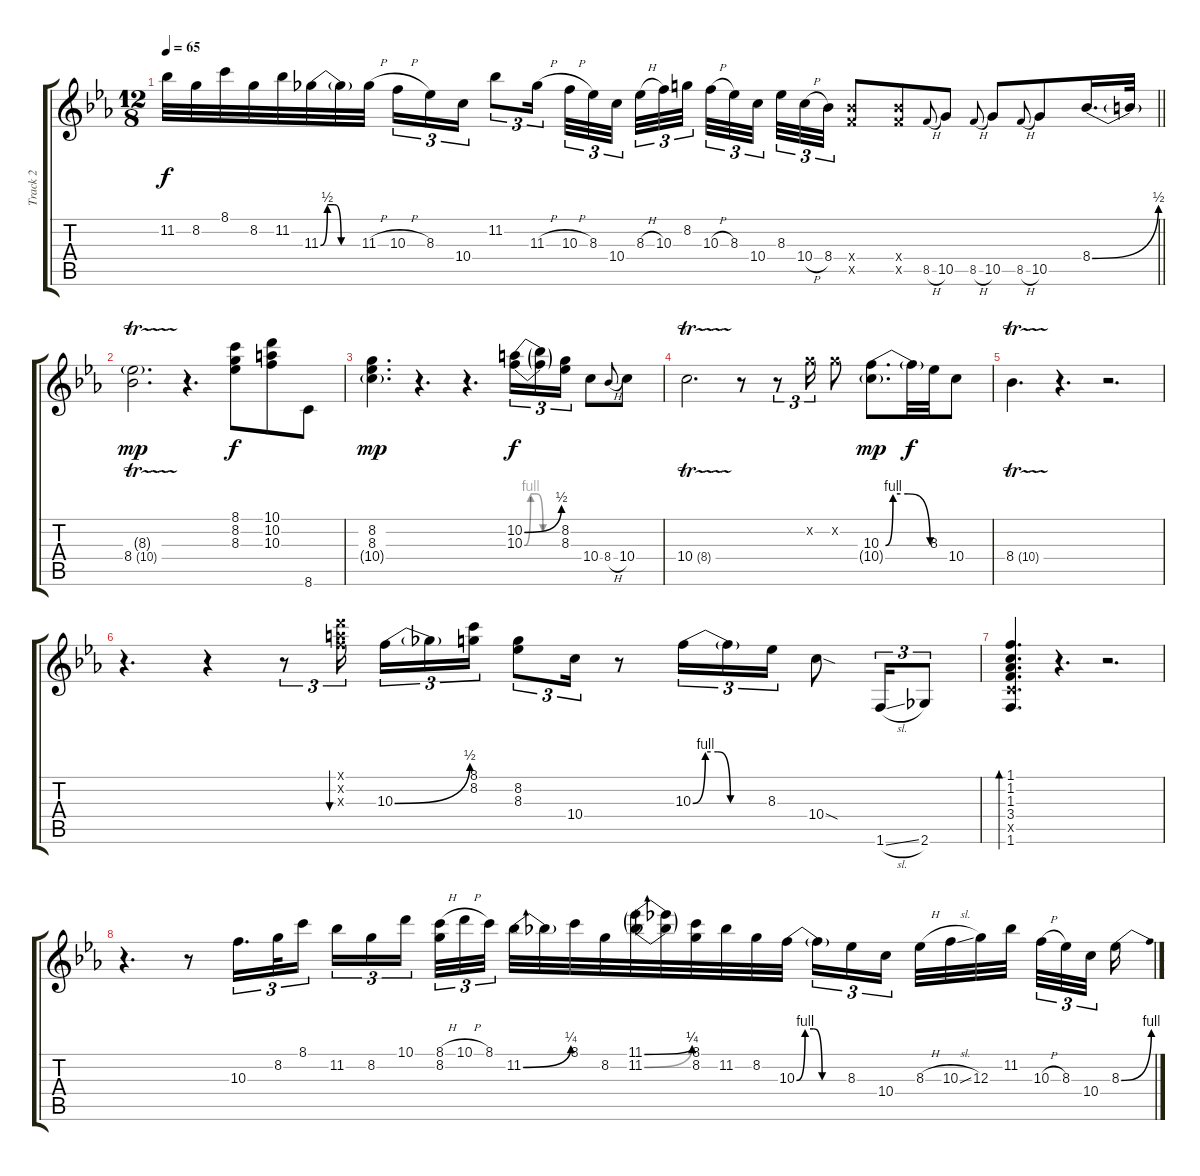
\track ("Track 2" "Track 2") {instrument electricguitarjazz}
\staff {score tabs}
\tuning (E4 B3 G3 D3 A2 E2) {hide}
\ts (12 8)
\tempo 65
\clef g2
\barLineRight lightlight
\ks cminor
11.2.32{dy f} 8.2.32 8.1.32 8.2.32 11.2.32 11.3{be (custom 0 0 10 2 20 2 30 0 60 0)}.32 11.3{t}.32 11.3{h}.32{beam splitsecondary} 10.3{h}.16{tu (3 2)} 8.3.16{tu (3 2)} 10.4.16{tu (3 2)} 11.2.8{tu (3 2)} 11.3{h}.16{tu (3 2) beam splitsecondary} 10.3{h}.32{tu (3 2)} 8.3.32{tu (3 2)} 10.4.32{tu (3 2) beam splitsecondary} 8.3{h}.32{tu (3 2)} 10.3.32{tu (3 2)} 8.2.32{tu (3 2) beam splitsecondary} 10.3{h}.32{tu (3 2)} 8.3.32{tu (3 2)} 10.4.32{tu (3 2) beam splitsecondary} 8.3.32{tu (3 2)} 10.4{h}.32{tu (3 2)} 8.4.32{tu (3 2)} (8.4{x} 8.5{x}).8 (8.4{x} 8.5{x}).8 8.5{h}.8{gr onbeat} 10.5.8 8.5{h}.8{gr onbeat} 10.5.8 8.5{h}.8{gr onbeat} 10.5.8 8.4{be (bend 0 0 60 2)}.16{d} 8.4{t}.32 |
(8.3{g} 8.4{tr (10 64)}).2{d dy mp} r.4{d} (8.1 8.2 8.3).8{dy f} (10.1 10.2 10.3).8 8.6.8 |
(8.2 8.3 10.4{g}).4{d dy mp} r.4{d} r.4{d} (10.2{be (bend 0 0 60 2)} 10.3{be (custom 0 0 10 4 20 4 30 0 60 0)}).16{tu (3 2) dy f} (10.2{t} 10.3{t}).16{tu (3 2)} (8.2 8.3).16{tu (3 2)} 10.4.8 8.4{h}.8{gr onbeat} 10.4.8 |
10.4{tr (8 64)}.2{d} r.8 r.8{tu (3 2)} 8.2{x}.16{tu (3 2)} 8.2{x}.8 (10.3{be (custom 0 0 10 4 20 4 30 4 60 0)} 10.4{g}).8{d dy mp} 10.3{t}.32{dy f} 8.3.32 10.4.8 |
8.4{tr (10 64)}.4{d} r.4{d} r.2{d} |
r.4{d} r.4 r.8{tu (3 2)} (10.1{x} 10.2{x} 10.3{x}).16{tu (3 2) bu 120} 10.3{be (bend 0 0 60 2)}.16{tu (3 2)} 10.3{t}.16{tu (3 2)} (8.1 8.2).16{tu (3 2)} (8.2 8.3).8{tu (3 2)} 10.4.16{tu (3 2)} r.8 10.3{be (custom 0 0 10 4 20 4 30 0 60 0)}.16{tu (3 2)} 10.3{t}.16{tu (3 2)} 8.3.16{tu (3 2)} 10.4{sod}.8 1.6{sl}.16{tu (3 2)} 2.6.8{tu (3 2)} |
(1.1 1.2 1.3 3.4 3.5{x} 1.6).4{d bd 120} r.4{d} r.2{d} |
r.4{d} r.8 10.3.16{d tu (3 2)} 8.2.32{tu (3 2)} 8.1.16{tu (3 2) beam splitsecondary} 11.2.16{tu (3 2)} 8.2.16{tu (3 2)} 10.1.16{tu (3 2)} (8.1{h} 8.2).32{tu (3 2)} 10.1{h}.32{tu (3 2)} 8.1.32{tu (3 2) beam splitsecondary} 11.2{be (bend 0 0 60 1)}.32 11.2{t}.32 8.1.32 8.2.32 (11.1{be (bend 0 0 60 1)} 11.2{be (bend 0 0 60 1)}).32 (11.1{t} 11.2{t}).32 (8.1 8.2).32 11.2.32 8.2.32 10.3{be (custom 0 0 10 4 20 4 30 0 60 0)}.32 10.3{t}.16{tu (3 2)} 8.3.16{tu (3 2)} 10.4.16{tu (3 2) beam splitsecondary} 8.3{h}.32 10.3{sl}.32 12.3.32 11.2.32{beam splitsecondary} 10.3{h}.32{tu (3 2)} 8.3.32{tu (3 2)} 10.4.32{tu (3 2) beam splitsecondary} 8.3{be (bend 0 0 60 4)}.16
